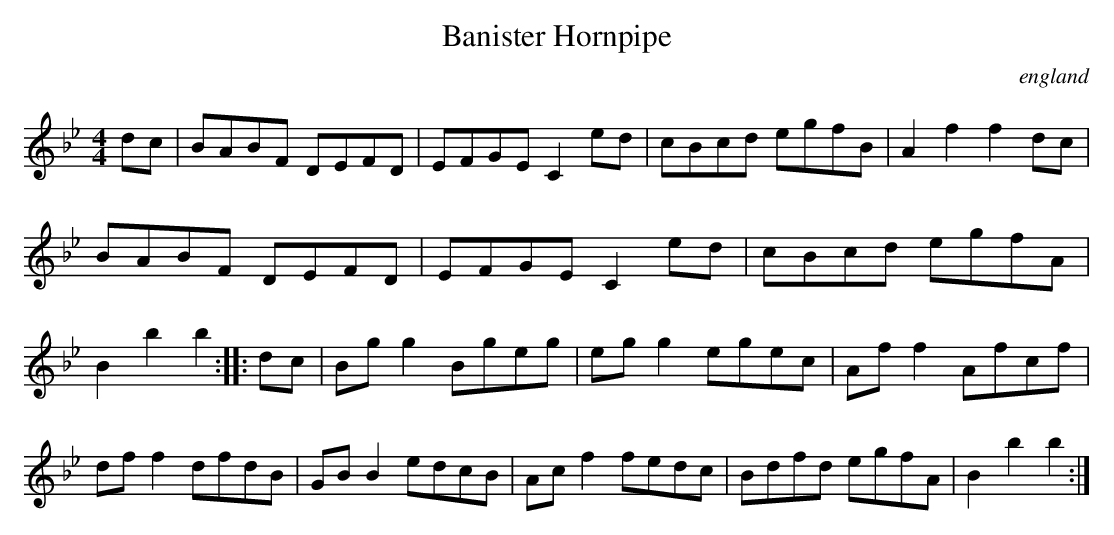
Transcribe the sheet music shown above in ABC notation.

X:1
T:Banister Hornpipe
O:england
M:4/4
K:Bb
dc|\
BABF DEFD| EFGE C2ed| cBcd egfB| A2f2 f2dc|\
BABF DEFD| EFGE C2ed| cBcd egfA| B2b2 b2::\
dc|\
Bg g2 Bgeg| egg2 egec| Aff2 Afcf| dff2 dfdB|\
GBB2 edcB| Acf2 fedc| Bdfd egfA| B2b2 b2:|
